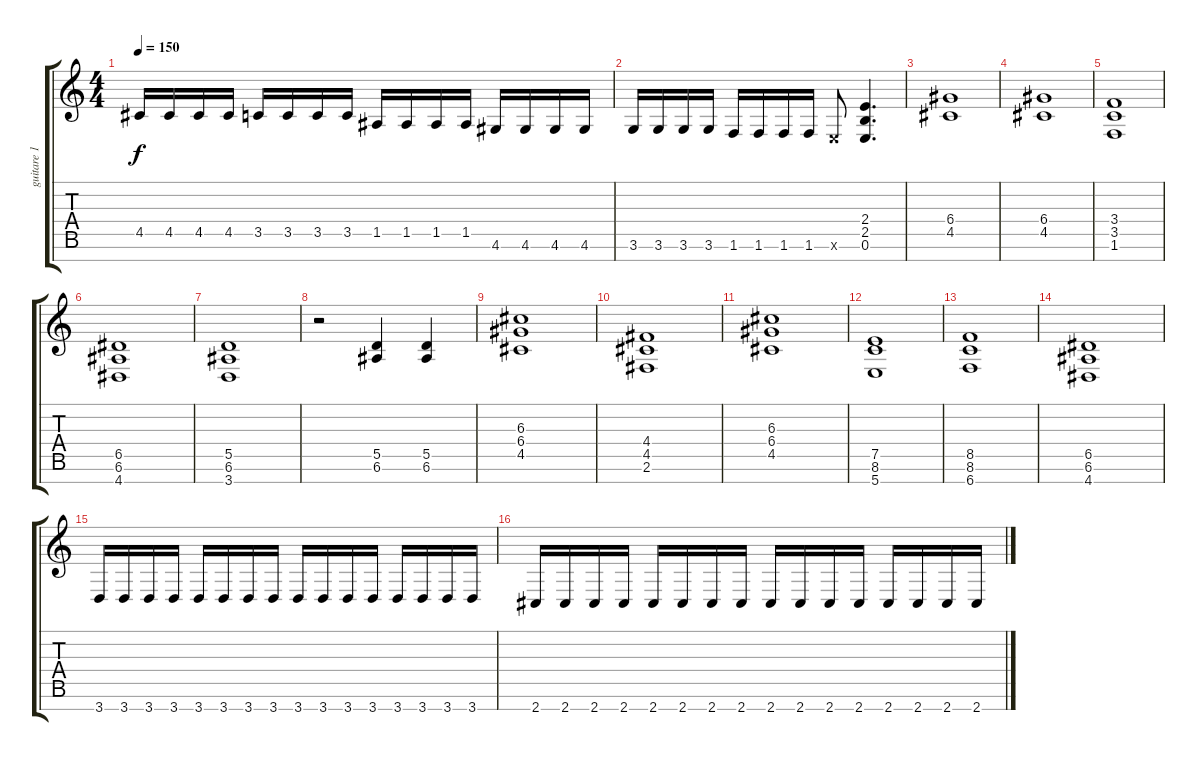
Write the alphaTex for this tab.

\track ("guitare 1" "guitare 1") {instrument distortionguitar}
\staff {score tabs}
\tuning (E4 B3 G3 D3 A2 E2 B1) {hide}
\ts (4 4)
\tempo 150
\clef g2
\ks c
4.5.16{dy f} 4.5.16 4.5.16 4.5.16 3.5.16 3.5.16 3.5.16 3.5.16 1.5.16 1.5.16 1.5.16 1.5.16 4.6.16 4.6.16 4.6.16 4.6.16 |
3.6.16 3.6.16 3.6.16 3.6.16 1.6.16 1.6.16 1.6.16 1.6.16 0.6{x}.8 (2.4 2.5 0.6).4{d} |
(6.4 4.5).1 |
(6.4 4.5).1 |
(3.4 3.5 1.6).1 |
(6.5 6.6 4.7).1 |
(5.5 6.6 3.7).1 |
r.2 (5.5 6.6).4 (5.5 6.6).4 |
(6.3 6.4 4.5).1 |
(4.4 4.5 2.6).1 |
(6.3 6.4 4.5).1 |
(7.5 8.6 5.7).1 |
(8.5 8.6 6.7).1 |
(6.5 6.6 4.7).1 |
3.7.16 3.7.16 3.7.16 3.7.16 3.7.16 3.7.16 3.7.16 3.7.16 3.7.16 3.7.16 3.7.16 3.7.16 3.7.16 3.7.16 3.7.16 3.7.16 |
2.7.16 2.7.16 2.7.16 2.7.16 2.7.16 2.7.16 2.7.16 2.7.16 2.7.16 2.7.16 2.7.16 2.7.16 2.7.16 2.7.16 2.7.16 2.7.16
